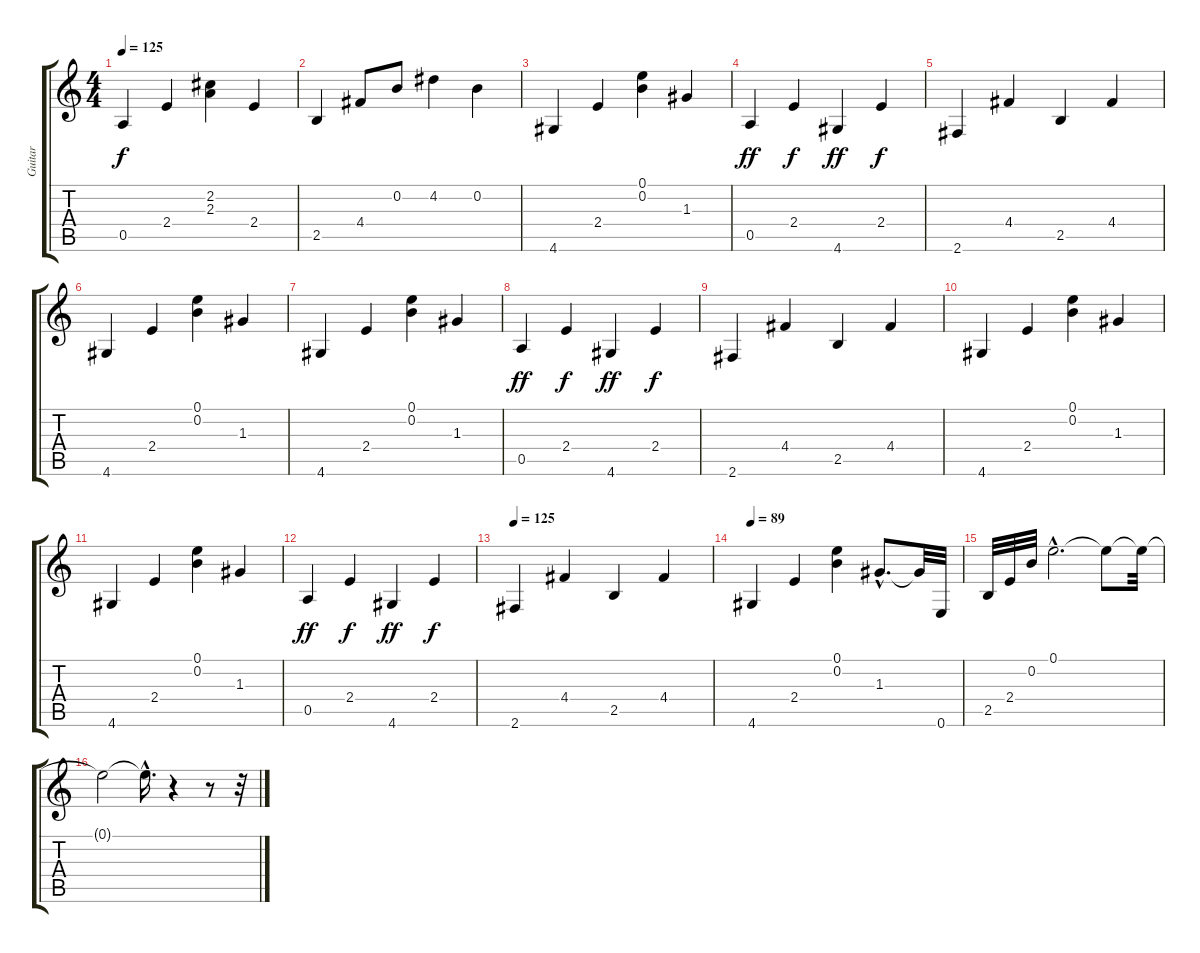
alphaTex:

\track ("Guitar" "Guitar") {instrument acousticguitarsteel}
\staff {score tabs}
\tuning (E4 B3 G3 D3 A2 E2) {hide}
\ts (4 4)
\tempo 125
\clef g2
\ks c
0.5.4{dy f} 2.4.4 (2.2 2.3).4 2.4.4 |
2.5.4 4.4.8 0.2.8 4.2.4 0.2.4 |
4.6.4 2.4.4 (0.1 0.2).4 1.3.4 |
0.5.4{dy ff} 2.4.4{dy f} 4.6.4{dy ff} 2.4.4{dy f} |
2.6.4 4.4.4 2.5.4 4.4.4 |
4.6.4 2.4.4 (0.1 0.2).4 1.3.4 |
4.6.4 2.4.4 (0.1 0.2).4 1.3.4 |
0.5.4{dy ff} 2.4.4{dy f} 4.6.4{dy ff} 2.4.4{dy f} |
2.6.4 4.4.4 2.5.4 4.4.4 |
4.6.4 2.4.4 (0.1 0.2).4 1.3.4 |
4.6.4 2.4.4 (0.1 0.2).4 1.3.4 |
0.5.4{dy ff} 2.4.4{dy f} 4.6.4{dy ff} 2.4.4{dy f} |
\tempo 125
2.6.4 4.4.4 2.5.4 4.4.4 |
\tempo 89
4.6.4 2.4.4 (0.1 0.2).4 1.3{hac}.8{d} 1.3{t}.32 0.6.32 |
2.5.32 2.4.32 0.2.32 0.1{hac}.2{d} 0.1{t}.8 0.1{t}.32 |
0.1{t}.2 0.1{hac t}.16{d} r.4 r.8 r.32
